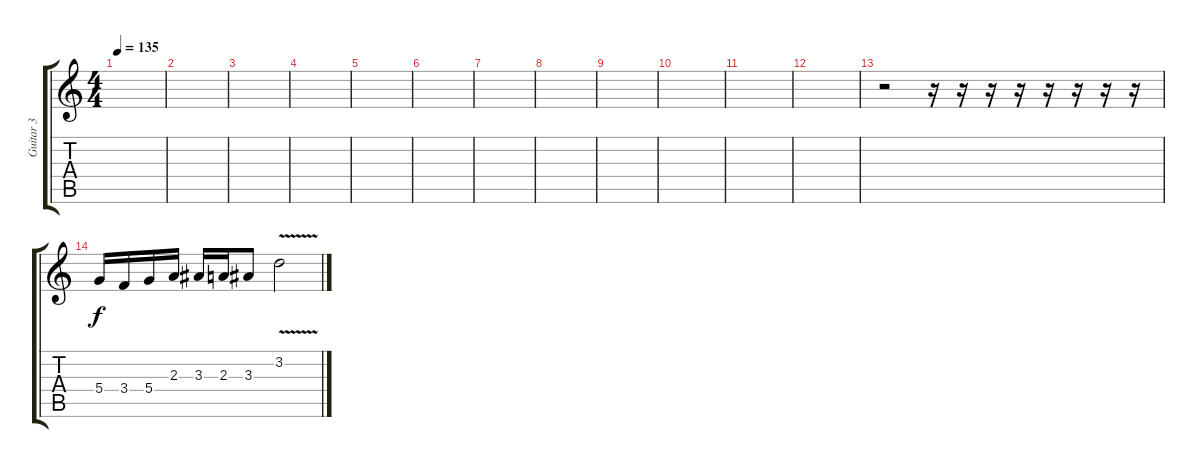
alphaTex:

\track ("Guitar 3" "Guitar 3") {instrument distortionguitar}
\staff {score tabs}
\tuning (E4 B3 G3 D3 A2 E2) {hide}
\ts (4 4)
\tempo 135
\clef g2
\ks c
|
|
|
|
|
|
|
|
|
|
|
|
r.2 r.16 r.16 r.16 r.16 r.16 r.16 r.16 r.16 |
5.4.16 3.4.16 5.4.16 2.3.16 3.3.16 2.3.16 3.3.8 3.2{v}.2
